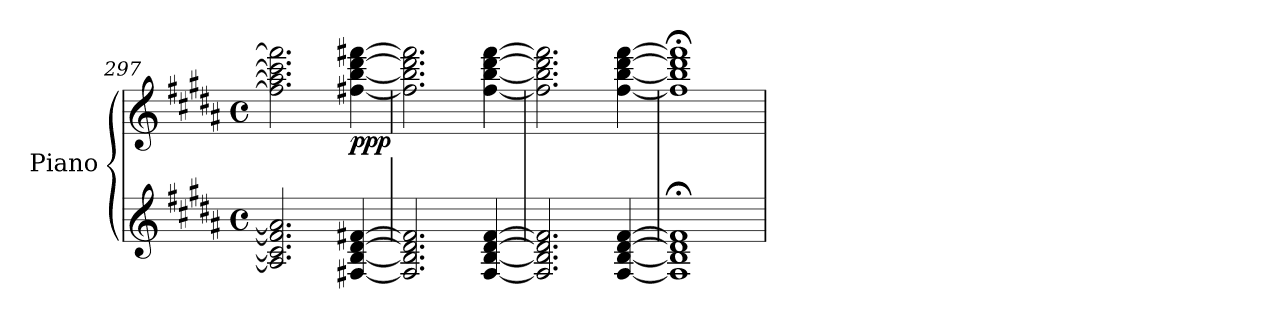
**kern	**kern	**dynam
*part1	*part1	*part1
*staff2	*staff1	*staff1/2
*I"Piano	*	*
*I'Pno.	*	*
*clefG2	*clefG2	*
*k[f#c#g#d#a#]	*k[f#c#g#d#a#]	*
*M4/4	*M4/4	*
*met(c)	*met(c)	*
=297	=297	=297
2.A/] 2.cn/] 2.fn/] 2.a/]	2.ff\] 2.aan\] 2.cccn\] 2.fff\]	.
!	!	!LO:DY:b
[4F#X/ [4B/ [4d#/ [4f#X/	[4ff#X\ [4bb\ [4ddd#\ [4fff#X\	ppp
=298	=298	=298
2.F#/] 2.B/] 2.d#/] 2.f#/]	2.ff#\] 2.bb\] 2.ddd#\] 2.fff#\]	.
[4F#/ [4B/ [4d#/ [4f#/	[4ff#\ [4bb\ [4ddd#\ [4fff#\	.
=299	=299	=299
2.F#/] 2.B/] 2.d#/] 2.f#/]	2.ff#\] 2.bb\] 2.ddd#\] 2.fff#\]	.
[4F#/ [4B/ [4d#/ [4f#/	[4ff#\ [4bb\ [4ddd#\ [4fff#\	.
!!LO:LB:g=z
=300	=300	=300
1F#];< 1B];< 1d#];< 1f#];<	1ff#];< 1bb];< 1ddd#];< 1fff#];<	.
=	=	=
*-	*-	*-
